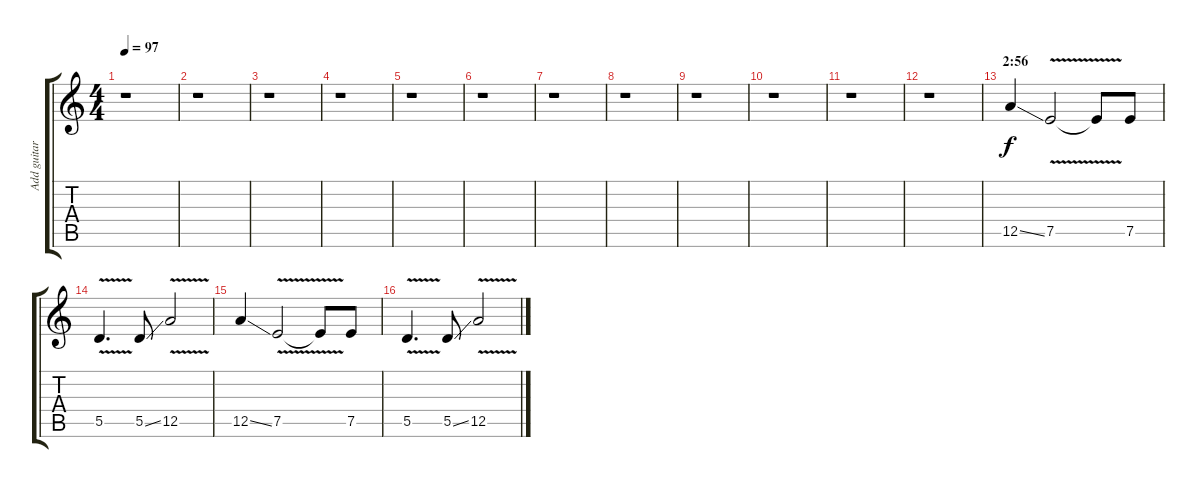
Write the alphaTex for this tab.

\track ("Add guitar 2" "Add guitar") {instrument distortionguitar}
\staff {score tabs}
\tuning (E4 B3 G3 D3 A2 E2) {hide}
\ts (4 4)
\tempo 97
\clef g2
\ks c
r.1{dy mp} |
r.1 |
r.1 |
r.1 |
r.1 |
r.1 |
r.1 |
r.1 |
r.1 |
r.1 |
r.1 |
r.1 |
\section ("" "2:56")
12.5{ss}.4{dy f volume 14 balance 8 instrument distortionguitar} 7.5{v}.2 7.5{t}.8 7.5.8 |
5.5{v}.4{d} 5.5{ss}.8 12.5{v}.2 |
12.5{ss}.4 7.5{v}.2 7.5{t}.8 7.5.8 |
5.5{v}.4{d} 5.5{ss}.8 12.5{v}.2
